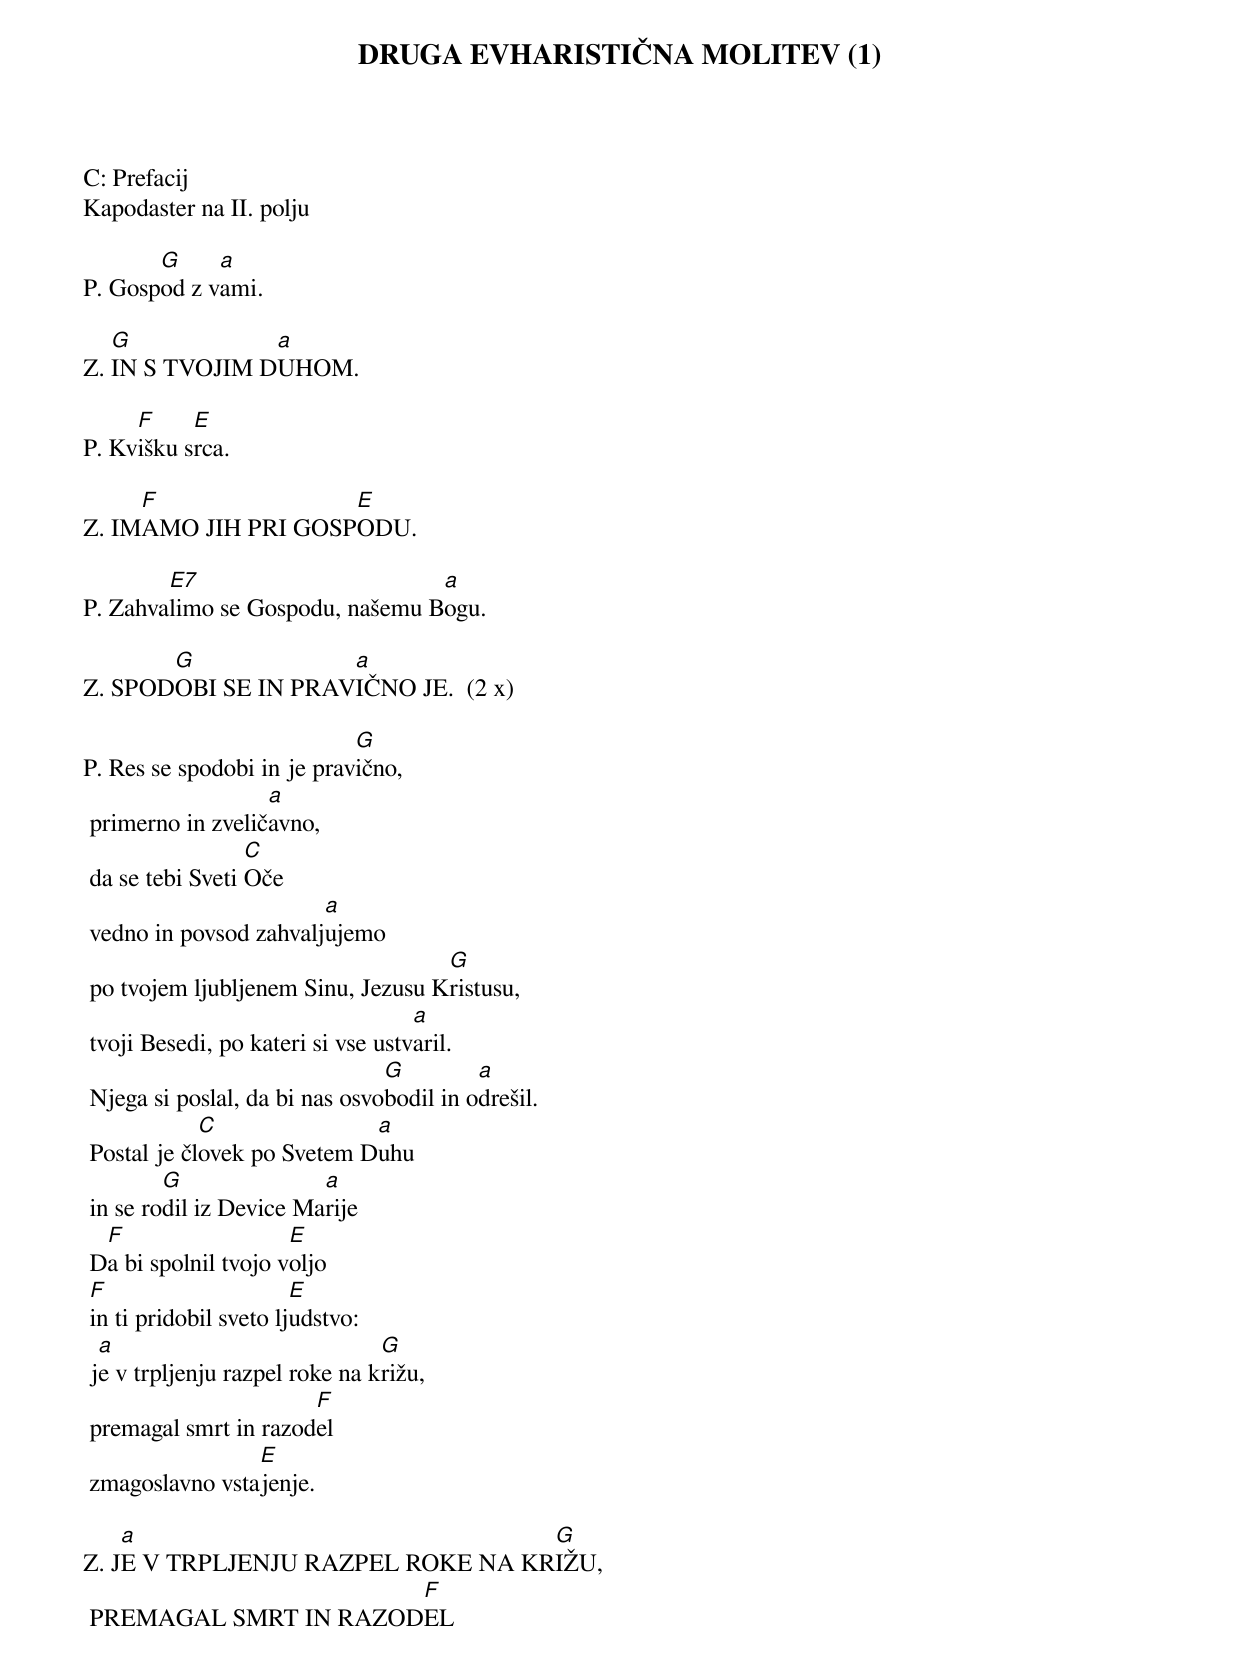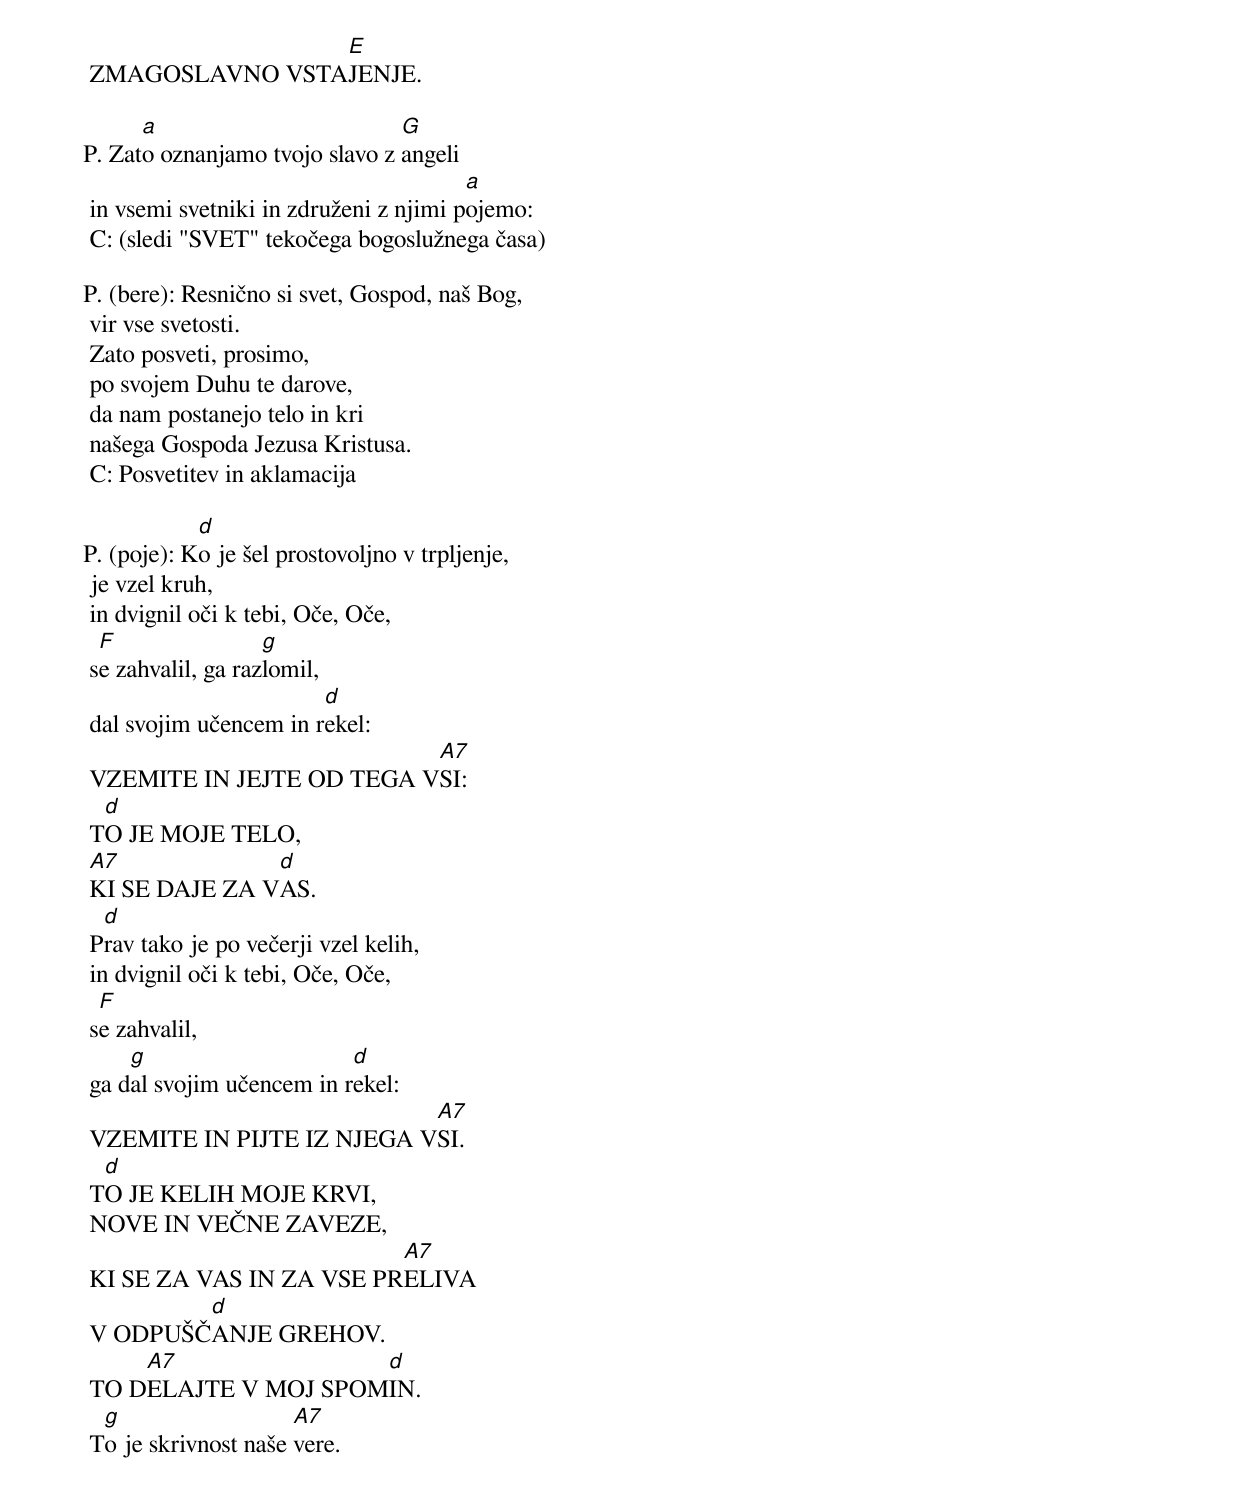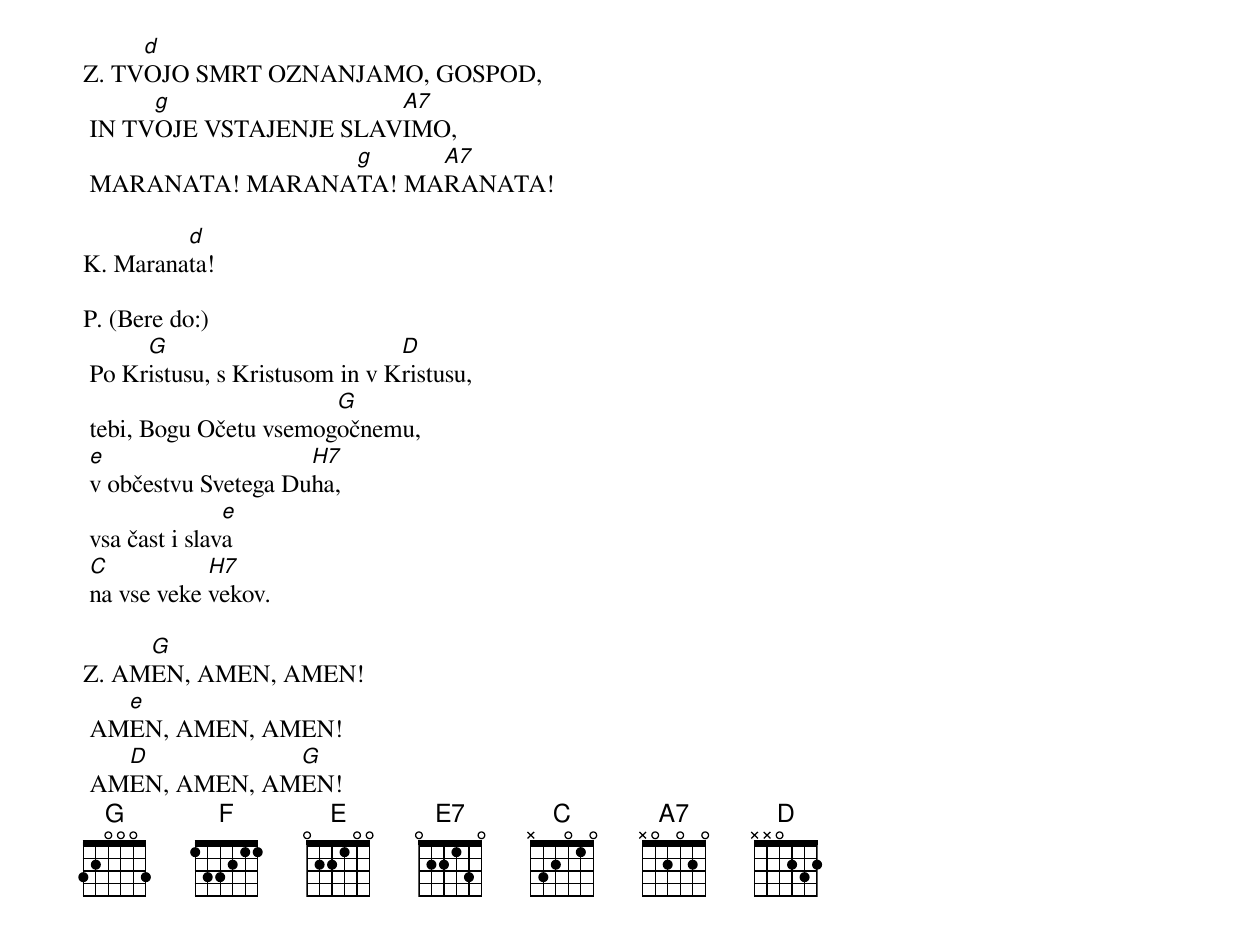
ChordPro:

{title: DRUGA EVHARISTIČNA MOLITEV (1)}

C: Prefacij
Kapodaster na II. polju

P.	Gosp[G]od z v[a]ami.

Z.	[G]IN S TVOJIM D[a]UHOM.

P.	Kv[F]išku s[E]rca.

Z.	IM[F]AMO JIH PRI GOSP[E]ODU.

P.	Zahva[E7]limo se Gospodu, našemu B[a]ogu.

Z.	SPOD[G]OBI SE IN PRAV[a]IČNO JE.  (2 x)

P.	Res se spodobi in je prav[G]ično,
	primerno in zvelič[a]avno,
	da se tebi Sveti [C]Oče
	vedno in povsod zahvalj[a]ujemo
	po tvojem ljubljenem Sinu, Jezusu K[G]ristusu,
	tvoji Besedi, po kateri si vse ustv[a]aril.
	Njega si poslal, da bi nas osvo[G]bodil in o[a]drešil.
	Postal je čl[C]ovek po Svetem D[a]uhu
	in se ro[G]dil iz Device Ma[a]rije
	D[F]a bi spolnil tvojo v[E]oljo
	[F]in ti pridobil sveto lj[E]udstvo:
	j[a]e v trpljenju razpel roke na k[G]rižu,
	premagal smrt in razod[F]el
	zmagoslavno vsta[E]jenje.

Z.	J[a]E V TRPLJENJU RAZPEL ROKE NA KR[G]IŽU,
	PREMAGAL SMRT IN RAZOD[F]EL
	ZMAGOSLAVNO VSTA[E]JENJE.

P.	Zat[a]o oznanjamo tvojo slavo z [G]angeli
	in vsemi svetniki in združeni z njimi p[a]ojemo:
	C: (sledi "SVET" tekočega bogoslužnega časa)

P.	(bere): Resnično si svet, Gospod, naš Bog,
	vir vse svetosti.
	Zato posveti, prosimo,
	po svojem Duhu te darove,
	da nam postanejo telo in kri
	našega Gospoda Jezusa Kristusa.
	C: Posvetitev in aklamacija

P.	(poje): K[d]o je šel prostovoljno v trpljenje,
	je vzel kruh,
	in dvignil oči k tebi, Oče, Oče,
	s[F]e zahvalil, ga raz[g]lomil,
	dal svojim učencem in r[d]ekel:
	VZEMITE IN JEJTE OD TEGA V[A7]SI:
	T[d]O JE MOJE TELO,
	[A7]KI SE DAJE ZA V[d]AS.
	P[d]rav tako je po večerji vzel kelih,
	in dvignil oči k tebi, Oče, Oče,
	s[F]e zahvalil,
	ga d[g]al svojim učencem in r[d]ekel:
	VZEMITE IN PIJTE IZ NJEGA V[A7]SI.
	T[d]O JE KELIH MOJE KRVI,
	NOVE IN VEČNE ZAVEZE,
	KI SE ZA VAS IN ZA VSE PR[A7]ELIVA
	V ODPUŠČ[d]ANJE GREHOV.
	TO D[A7]ELAJTE V MOJ SPOM[d]IN.
	T[g]o je skrivnost naše [A7]vere.

Z.	TV[d]OJO SMRT OZNANJAMO, GOSPOD,
	IN TV[g]OJE VSTAJENJE SLAV[A7]IMO,
	MARANATA! MARANA[g]TA! MA[A7]RANATA!

K.	Marana[d]ta!

P.	(Bere do:)
	Po Kr[G]istusu, s Kristusom in v K[D]ristusu,
	tebi, Bogu Očetu vsemog[G]očnemu,
	[e]v občestvu Svetega Du[H7]ha,
	vsa čast i slav[e]a
	[C]na vse veke [H7]vekov.

Z.	AM[G]EN, AMEN, AMEN!
	AM[e]EN, AMEN, AMEN!
	AM[D]EN, AMEN, AM[G]EN!
